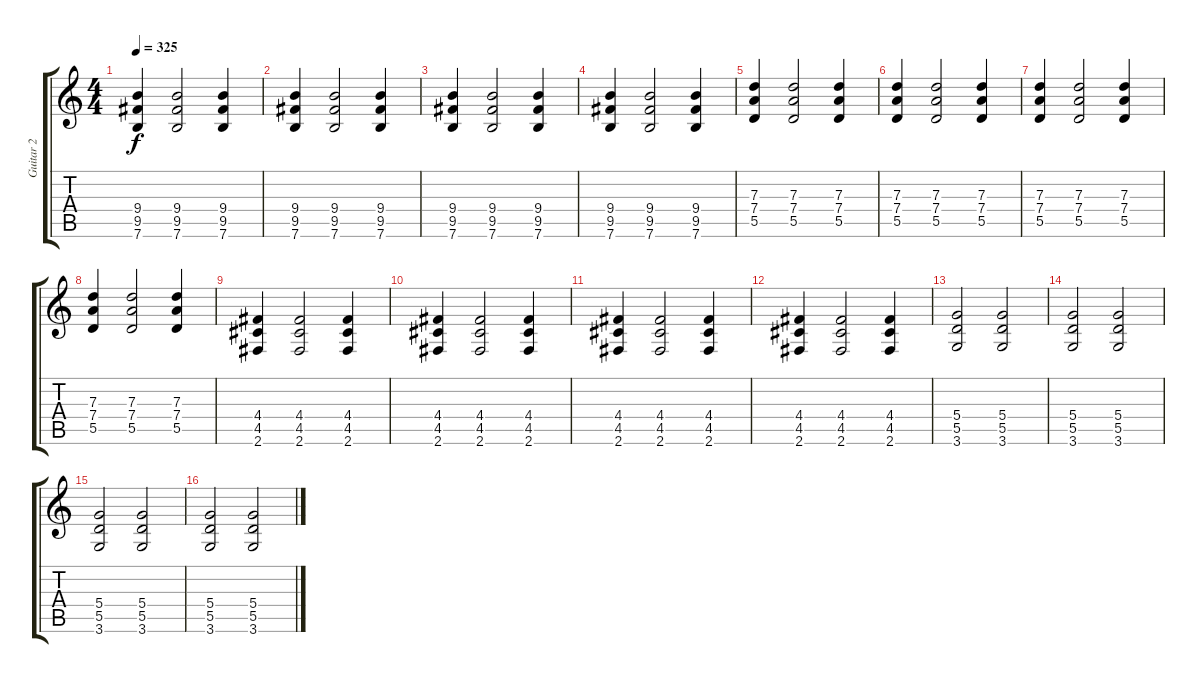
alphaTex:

\track ("Guitar 2" "Guitar 2") {instrument distortionguitar}
\staff {score tabs}
\tuning (E4 B3 G3 D3 A2 E2) {hide}
\ts (4 4)
\tempo 325
\clef g2
\ks c
(9.4 9.5 7.6).4{dy f} (9.4 9.5 7.6).2 (9.4 9.5 7.6).4 |
(9.4 9.5 7.6).4 (9.4 9.5 7.6).2 (9.4 9.5 7.6).4 |
(9.4 9.5 7.6).4 (9.4 9.5 7.6).2 (9.4 9.5 7.6).4 |
(9.4 9.5 7.6).4 (9.4 9.5 7.6).2 (9.4 9.5 7.6).4 |
(7.3 7.4 5.5).4 (7.3 7.4 5.5).2 (7.3 7.4 5.5).4 |
(7.3 7.4 5.5).4 (7.3 7.4 5.5).2 (7.3 7.4 5.5).4 |
(7.3 7.4 5.5).4 (7.3 7.4 5.5).2 (7.3 7.4 5.5).4 |
(7.3 7.4 5.5).4 (7.3 7.4 5.5).2 (7.3 7.4 5.5).4 |
(4.4 4.5 2.6).4 (4.4 4.5 2.6).2 (4.4 4.5 2.6).4 |
(4.4 4.5 2.6).4 (4.4 4.5 2.6).2 (4.4 4.5 2.6).4 |
(4.4 4.5 2.6).4 (4.4 4.5 2.6).2 (4.4 4.5 2.6).4 |
(4.4 4.5 2.6).4 (4.4 4.5 2.6).2 (4.4 4.5 2.6).4 |
(5.4 5.5 3.6).2 (5.4 5.5 3.6).2 |
(5.4 5.5 3.6).2 (5.4 5.5 3.6).2 |
(5.4 5.5 3.6).2 (5.4 5.5 3.6).2 |
(5.4 5.5 3.6).2 (5.4 5.5 3.6).2
